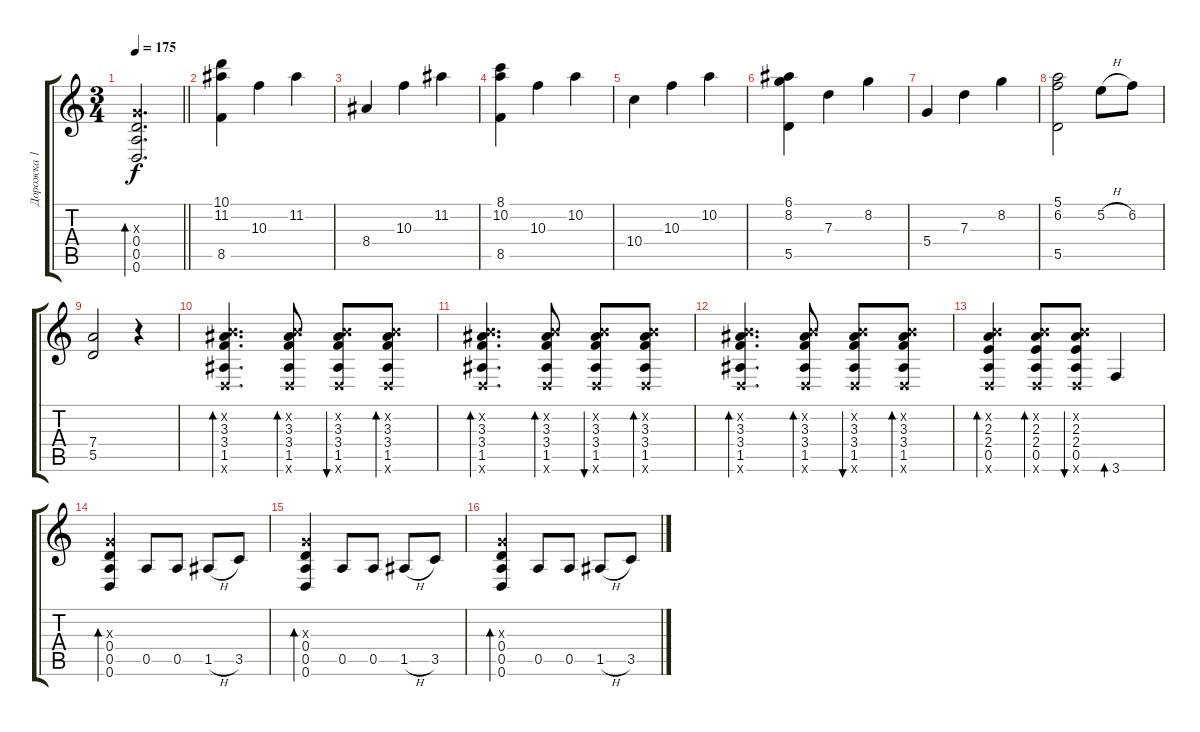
\track ("Дорожка 1" "Дорожка 1") {instrument acousticguitarnylon}
\staff {score tabs}
\tuning (E4 B3 G3 D3 A2 D2) {hide}
\ts (3 4)
\tempo 175
\clef g2
\barLineRight lightlight
\ks c
(0.3{x} 0.4 0.5 0.6).2{d bd 60 dy f} |
(10.1 11.2 8.5).4 10.3.4 11.2.4 |
8.4.4 10.3.4 11.2.4 |
(8.1 10.2 8.5).4 10.3.4 10.2.4 |
10.4.4 10.3.4 10.2.4 |
(6.1 8.2 5.5).4 7.3.4 8.2.4 |
5.4.4 7.3.4 8.2.4 |
(5.1 6.2 5.5).2 5.2{h}.8 6.2.8 |
(7.4 5.5).2 r.4 |
(0.2{x} 3.3 3.4 1.5 0.6{x}).4{d bd 60} (0.2{x} 3.3 3.4 1.5 0.6{x}).8{bd 60} (0.2{x} 3.3 3.4 1.5 0.6{x}).8{bu 60} (0.2{x} 3.3 3.4 1.5 0.6{x}).8{bd 60} |
(0.2{x} 3.3 3.4 1.5 0.6{x}).4{d bd 60} (0.2{x} 3.3 3.4 1.5 0.6{x}).8{bd 60} (0.2{x} 3.3 3.4 1.5 0.6{x}).8{bu 60} (0.2{x} 3.3 3.4 1.5 0.6{x}).8{bd 60} |
(0.2{x} 3.3 3.4 1.5 0.6{x}).4{d bd 60} (0.2{x} 3.3 3.4 1.5 0.6{x}).8{bd 60} (0.2{x} 3.3 3.4 1.5 0.6{x}).8{bu 60} (0.2{x} 3.3 3.4 1.5 0.6{x}).8{bd 60} |
(0.2{x} 2.3 2.4 0.5 0.6{x}).4{bd 60} (0.2{x} 2.3 2.4 0.5 0.6{x}).8{bd 60} (0.2{x} 2.3 2.4 0.5 0.6{x}).8{bu 60} 3.6.4{bd 60} |
(0.3{x} 0.4 0.5 0.6).4{bd 60} 0.5.8 0.5.8 1.5{h}.8 3.5.8 |
(0.3{x} 0.4 0.5 0.6).4{bd 60} 0.5.8 0.5.8 1.5{h}.8 3.5.8 |
(0.3{x} 0.4 0.5 0.6).4{bd 60} 0.5.8 0.5.8 1.5{h}.8 3.5.8
